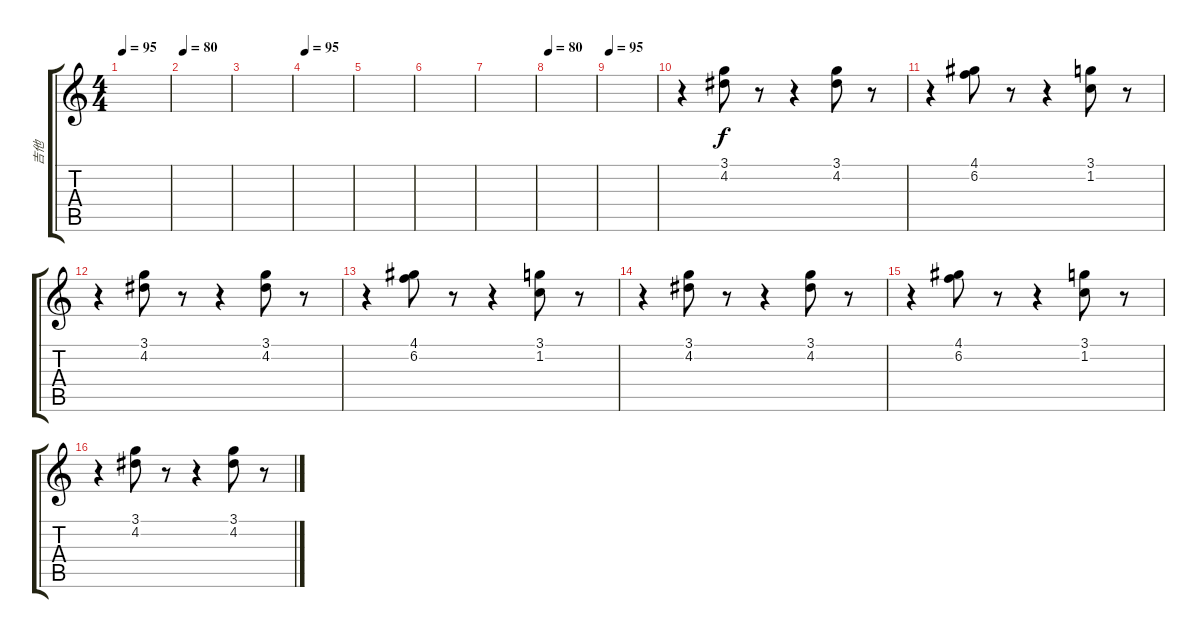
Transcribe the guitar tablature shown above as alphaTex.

\track ("吉他" "吉他") {instrument acousticguitarsteel}
\staff {score tabs}
\tuning (E4 B3 G3 D3 A2 E2) {hide}
\ts (4 4)
\tempo 95
\clef g2
\ks c
|
\tempo 80
|
|
\tempo 95
|
|
|
|
\tempo 80
|
\tempo 95
|
r.4 (3.1 4.2).8 r.8 r.4 (3.1 4.2).8 r.8 |
r.4 (4.1 6.2).8 r.8 r.4 (3.1 1.2).8 r.8 |
r.4 (3.1 4.2).8 r.8 r.4 (3.1 4.2).8 r.8 |
r.4 (4.1 6.2).8 r.8 r.4 (3.1 1.2).8 r.8 |
r.4 (3.1 4.2).8 r.8 r.4 (3.1 4.2).8 r.8 |
r.4 (4.1 6.2).8 r.8 r.4 (3.1 1.2).8 r.8 |
r.4 (3.1 4.2).8 r.8 r.4 (3.1 4.2).8 r.8
